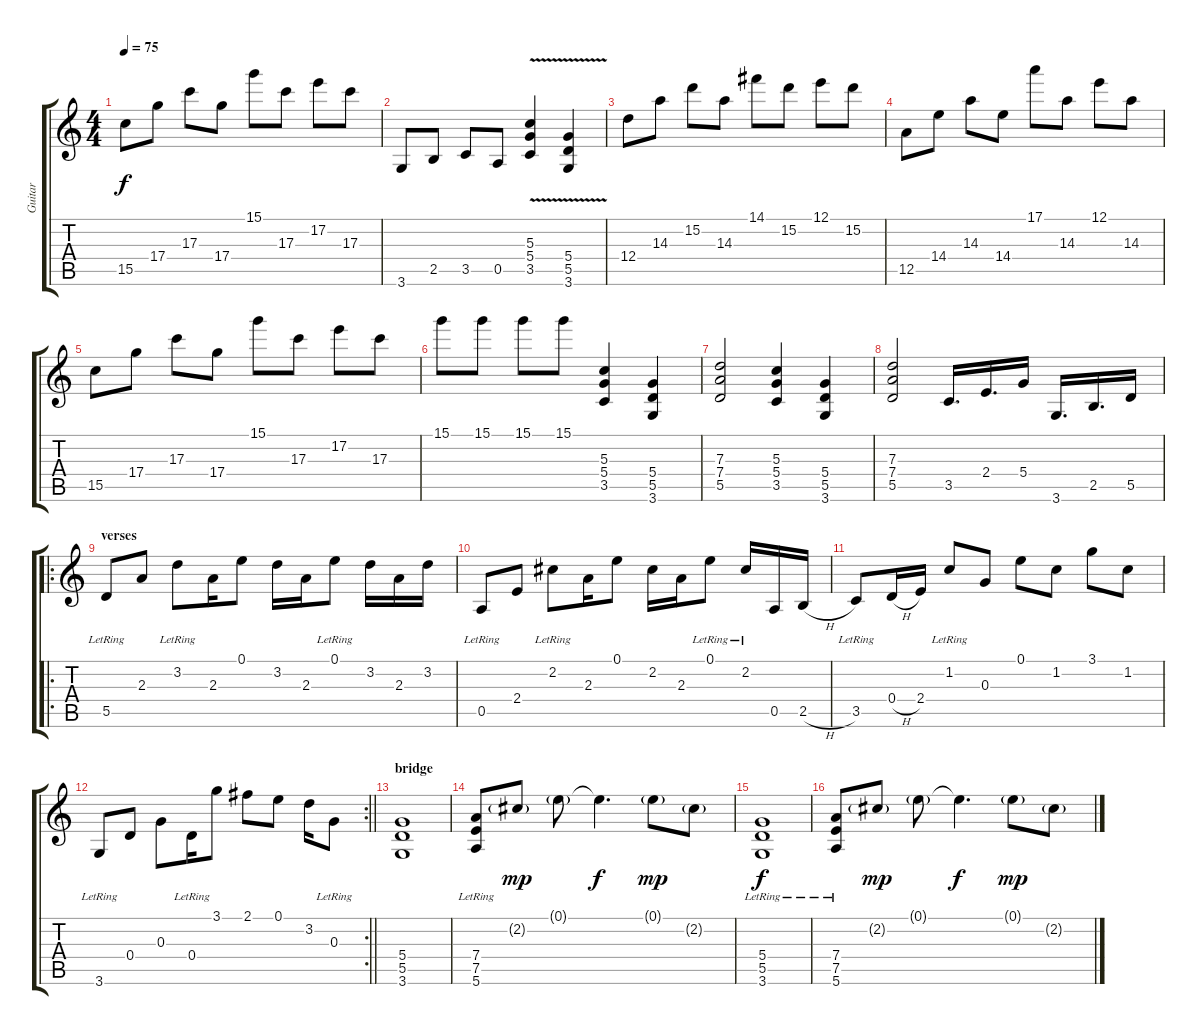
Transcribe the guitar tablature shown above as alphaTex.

\track ("Guitar " "Guitar ") {instrument electricguitarclean}
\staff {score tabs}
\tuning (E4 B3 G3 D3 A2 E2) {hide}
\ts (4 4)
\tempo 75
\clef g2
\ks c
15.5.8{dy f} 17.4.8 17.3.8 17.4.8 15.1.8 17.3.8 17.2.8 17.3.8 |
3.6.8{volume 16} 2.5.8 3.5.8 0.5.8 (5.3 5.4 3.5{v}).4{volume 12} (5.4 5.5 3.6{v}).4 |
12.4.8 14.3.8 15.2.8 14.3.8 14.1.8 15.2.8 12.1.8 15.2.8 |
12.5.8 14.4.8 14.3.8 14.4.8 17.1.8 14.3.8 12.1.8 14.3.8 |
15.5.8 17.4.8 17.3.8 17.4.8 15.1.8 17.3.8 17.2.8 17.3.8 |
15.1.8 15.1.8 15.1.8 15.1.8 (5.3 5.4 3.5).4 (5.4 5.5 3.6).4 |
(7.3 7.4 5.5).2 (5.3 5.4 3.5).4 (5.4 5.5 3.6).4 |
(7.3 7.4 5.5).2 3.5.16{d volume 16} 2.4.16{d} 5.4.16 3.6.16{d} 2.5.16{d} 5.5.16 |
\ro
\section ("" "verses")
5.5{lr}.8{instrument distortionguitar} 2.3.8{instrument electricguitarclean} 3.2{lr}.8 2.3.16 0.1.8 3.2.16 2.3.16 0.1{lr}.8 3.2.16 2.3.16 3.2.16 |
0.5{lr}.8 2.4.8 2.2{lr}.8 2.3.16 0.1.8 2.2.16 2.3.16 0.1{lr}.8 2.2{lr}.16 0.5.16 2.5{h}.16 |
3.5{lr}.8 0.4{h}.16 2.4.16 1.2{lr}.8 0.3.8 0.1.8 1.2.8 3.1.8 1.2.8 |
\rc 2
\barLineRight lightlight
3.6{lr}.8 0.4.8 0.3.8 0.4{lr}.16 3.1.8 2.1.8 0.1.8 3.2.16 0.3{lr}.8 |
\section ("" "bridge")
(5.4 5.5 3.6).1{volume 12 instrument distortionguitar} |
(7.4{lr} 7.5{lr} 5.6{lr}).8 2.2{g}.8{dy mp} 0.1{g}.8 0.1{t}.4{d dy f} 0.1{g}.8{dy mp} 2.2{g}.8 |
(5.4 5.5 3.6{lr}).1{dy f} |
(7.4{lr} 7.5{lr} 5.6{lr}).8 2.2{g}.8{dy mp} 0.1{g}.8 0.1{t}.4{d dy f} 0.1{g}.8{dy mp} 2.2{g}.8
